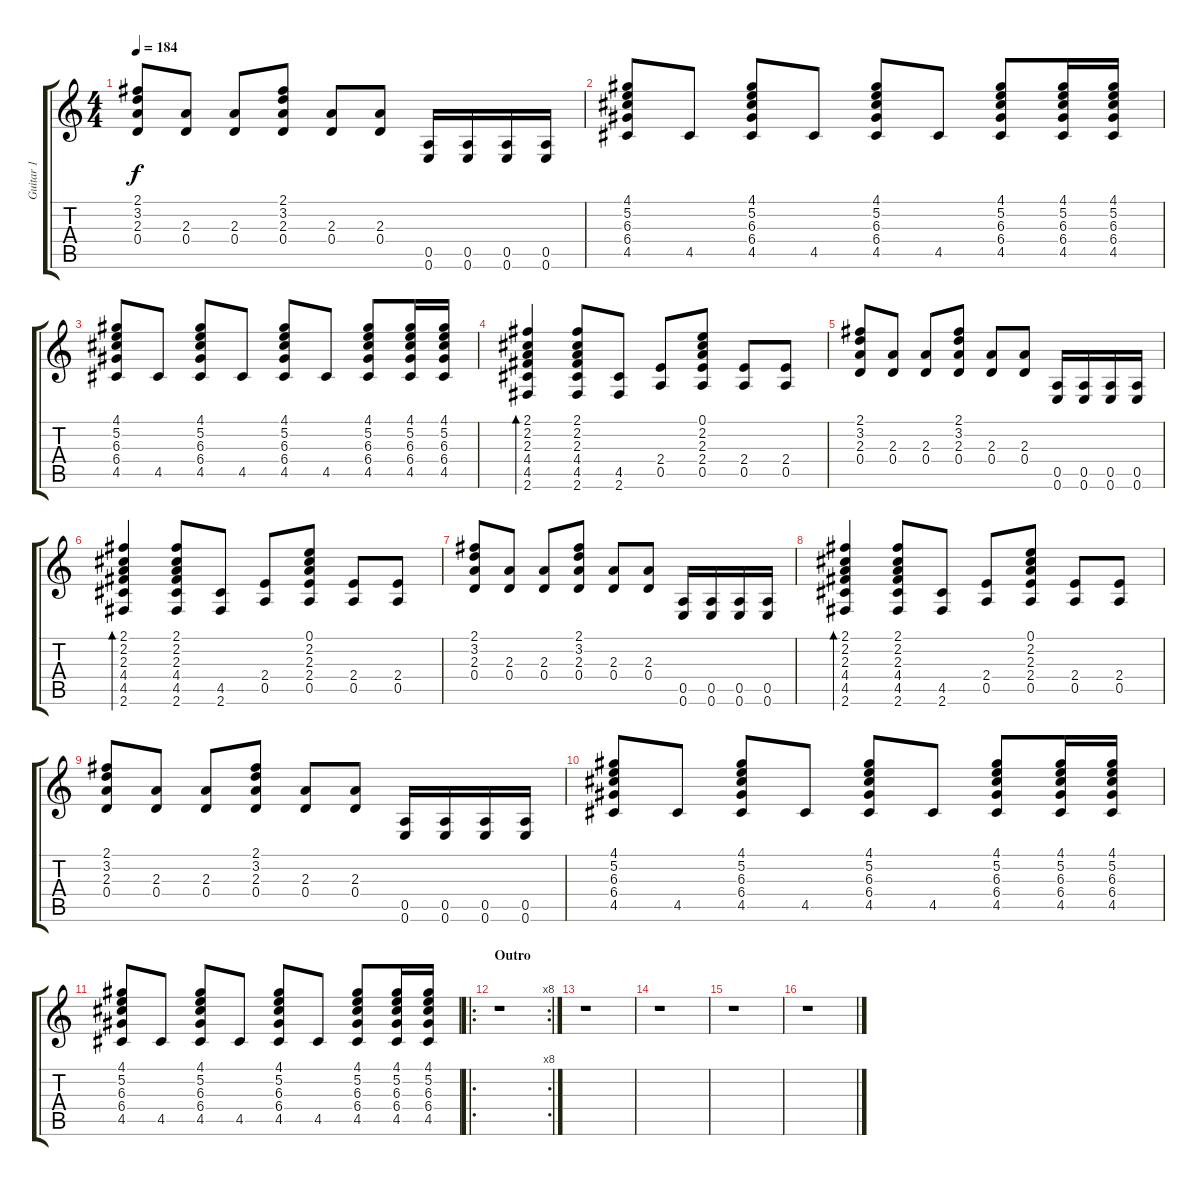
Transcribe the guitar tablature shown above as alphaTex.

\track ("Guitar 1" "Guitar 1") {instrument electricguitarclean}
\staff {score tabs}
\tuning (E4 B3 G3 D3 A2 E2) {hide}
\ts (4 4)
\tempo 184
\clef g2
\ks c
(2.1 3.2 2.3 0.4).8{dy f} (2.3 0.4).8 (2.3 0.4).8 (2.1 3.2 2.3 0.4).8 (2.3 0.4).8 (2.3 0.4).8 (0.5 0.6).16 (0.5 0.6).16 (0.5 0.6).16 (0.5 0.6).16 |
(4.1 5.2 6.3 6.4 4.5).8 4.5.8 (4.1 5.2 6.3 6.4 4.5).8 4.5.8 (4.1 5.2 6.3 6.4 4.5).8 4.5.8 (4.1 5.2 6.3 6.4 4.5).8 (4.1 5.2 6.3 6.4 4.5).16 (4.1 5.2 6.3 6.4 4.5).16 |
(4.1 5.2 6.3 6.4 4.5).8 4.5.8 (4.1 5.2 6.3 6.4 4.5).8 4.5.8 (4.1 5.2 6.3 6.4 4.5).8 4.5.8 (4.1 5.2 6.3 6.4 4.5).8 (4.1 5.2 6.3 6.4 4.5).16 (4.1 5.2 6.3 6.4 4.5).16 |
(2.1 2.2 2.3 4.4 4.5 2.6).4{bd 120} (2.1 2.2 2.3 4.4 4.5 2.6).8 (4.5 2.6).8 (2.4 0.5).8 (0.1 2.2 2.3 2.4 0.5).8 (2.4 0.5).8 (2.4 0.5).8 |
(2.1 3.2 2.3 0.4).8 (2.3 0.4).8 (2.3 0.4).8 (2.1 3.2 2.3 0.4).8 (2.3 0.4).8 (2.3 0.4).8 (0.5 0.6).16 (0.5 0.6).16 (0.5 0.6).16 (0.5 0.6).16 |
(2.1 2.2 2.3 4.4 4.5 2.6).4{bd 120} (2.1 2.2 2.3 4.4 4.5 2.6).8 (4.5 2.6).8 (2.4 0.5).8 (0.1 2.2 2.3 2.4 0.5).8 (2.4 0.5).8 (2.4 0.5).8 |
(2.1 3.2 2.3 0.4).8 (2.3 0.4).8 (2.3 0.4).8 (2.1 3.2 2.3 0.4).8 (2.3 0.4).8 (2.3 0.4).8 (0.5 0.6).16 (0.5 0.6).16 (0.5 0.6).16 (0.5 0.6).16 |
(2.1 2.2 2.3 4.4 4.5 2.6).4{bd 120} (2.1 2.2 2.3 4.4 4.5 2.6).8 (4.5 2.6).8 (2.4 0.5).8 (0.1 2.2 2.3 2.4 0.5).8 (2.4 0.5).8 (2.4 0.5).8 |
(2.1 3.2 2.3 0.4).8 (2.3 0.4).8 (2.3 0.4).8 (2.1 3.2 2.3 0.4).8 (2.3 0.4).8 (2.3 0.4).8 (0.5 0.6).16 (0.5 0.6).16 (0.5 0.6).16 (0.5 0.6).16 |
(4.1 5.2 6.3 6.4 4.5).8 4.5.8 (4.1 5.2 6.3 6.4 4.5).8 4.5.8 (4.1 5.2 6.3 6.4 4.5).8 4.5.8 (4.1 5.2 6.3 6.4 4.5).8 (4.1 5.2 6.3 6.4 4.5).16 (4.1 5.2 6.3 6.4 4.5).16 |
(4.1 5.2 6.3 6.4 4.5).8 4.5.8 (4.1 5.2 6.3 6.4 4.5).8 4.5.8 (4.1 5.2 6.3 6.4 4.5).8 4.5.8 (4.1 5.2 6.3 6.4 4.5).8 (4.1 5.2 6.3 6.4 4.5).16 (4.1 5.2 6.3 6.4 4.5).16 |
\ro
\rc 8
\section ("" "Outro")
r.1 |
r.1 |
r.1 |
r.1 |
r.1
